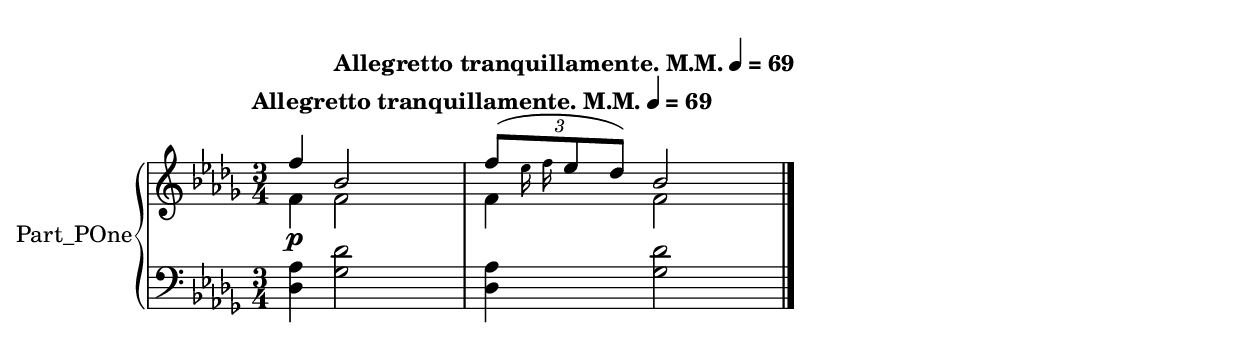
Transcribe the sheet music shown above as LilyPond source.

\version "2.24.4"

\header {
}

\paper {
  % horizontal-shift = 0.0\mm
  % indent = 0.0\mm
  % short-indent = 0.0\mm
  
  % markup-system-spacing-padding = 0.0\mm
  % between-system-space = 0.0\mm
  % page-top-space = 0.0\mm
  
  % page-count = -1
  % system-count = -1
  
  % oddHeaderMarkup = ""
  % evenHeaderMarkup = ""
  % oddFooterMarkup = ""
  % evenFooterMarkup = ""
}

\layout {
  \context { \Score
    autoBeaming = ##f % to display tuplets brackets
  }
  \context { \Voice
  }
}

Part_POne_Staff_One_Voice_One = \absolute {
  \language "nederlands"
  
  \clef "treble"
  \key des \major
  \numericTimeSignature \time 3/4
  \stemUp f''4 \p \tempo \markup {
    "Allegretto tranquillamente. M.M."\concat {
       \smaller \general-align #Y #DOWN \note {4} #UP
      " = "
      69
    } % concat
  }
  bes'2  % noteIsFollowedByGraceNotesGroup
  
  \once \omit TupletBracket
  \tuplet 3/2 {  f''8 [
  \< ( \grace { \stemDown ees''16  f''16 } \stemUp ees''8 \stemDown \stemUp des'' ]
  ) } bes'2
  \bar "|."
  
}

Part_POne_Staff_One_Voice_Two = \absolute {
  \language "nederlands"
  
  \clef "treble"
  \key des \major
  \numericTimeSignature \time 3/4
  \tempo \markup {
    "Allegretto tranquillamente. M.M."\concat {
       \smaller \general-align #Y #DOWN \note {4} #UP
      " = "
      69
    } % concat
  }
  \stemDown f'4 f'2 f'4 f'2 \!
  \bar "|."
   | % 1
  \barNumberCheck #3
}

Part_POne_Staff_Two_Voice_Five = \absolute {
  \language "nederlands"
  
  \clef "bass"
  \key des \major
  \numericTimeSignature \time 3/4
  \tempo \markup {
    "Allegretto tranquillamente. M.M."\concat {
       \smaller \general-align #Y #DOWN \note {4} #UP
      " = "
      69
    } % concat
  }
  \stemDown  < des aes > 4  < ges des' > 2  < des aes > 4  < ges des' > 2
  \bar "|."
   | % 3
  \barNumberCheck #3
}

\book {

  \score {
    <<
      
      
      
      <<
      
        \new PianoStaff
        \with {
          instrumentName = "Part_POne"
          shortInstrumentName = "Pno."
        }
        
        <<
        
          \new Staff  = "Part_POne_Staff_One"
          \with {
          }
          <<
            \context Voice = "Part_POne_Staff_One_Voice_One" <<
              \voiceOne % out of 2 regular voices
              \Part_POne_Staff_One_Voice_One
            >>
            \context Voice = "Part_POne_Staff_One_Voice_Two" <<
              \voiceTwo % out of 2 regular voices
              \Part_POne_Staff_One_Voice_Two
            >>
          >>
          
          \new Staff  = "Part_POne_Staff_Two"
          \with {
          }
          <<
            \context Voice = "Part_POne_Staff_Two_Voice_Five" <<
              \Part_POne_Staff_Two_Voice_Five
            >>
          >>
        >>
      
      
      >>
    
    >>
    
    \layout {
      \context { \Score
        autoBeaming = ##f % to display tuplets brackets
      }
      \context { \Voice
      }
    }
    
    \midi {
      \tempo 16 = 360
    }
  }
  
}
